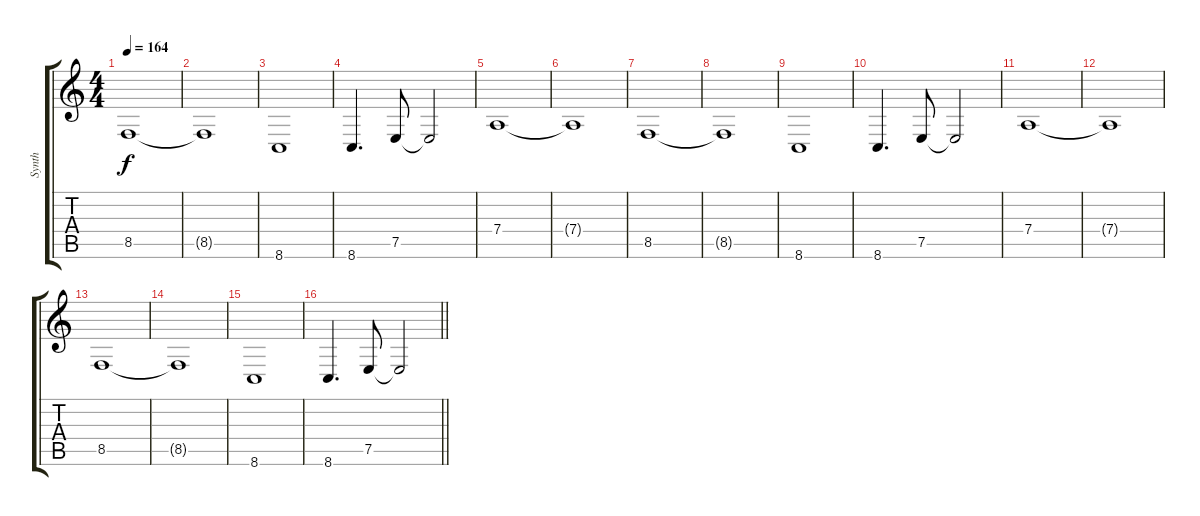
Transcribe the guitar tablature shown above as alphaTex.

\track ("Synth" "Synth") {instrument synthstrings1}
\staff {score tabs}
\tuning (E4 B3 G3 D3 A2 E2) {hide}
\ts (4 4)
\tempo 164
\clef g2
\ks c
8.5.1{dy f} |
8.5{t}.1 |
8.6.1 |
8.6.4{d} 7.5.8 7.5{t}.2 |
7.4.1 |
7.4{t}.1 |
8.5.1 |
8.5{t}.1 |
8.6.1 |
8.6.4{d} 7.5.8 7.5{t}.2 |
7.4.1 |
7.4{t}.1 |
8.5.1 |
8.5{t}.1 |
8.6.1 |
\barLineRight lightlight
8.6.4{d} 7.5.8 7.5{t}.2
